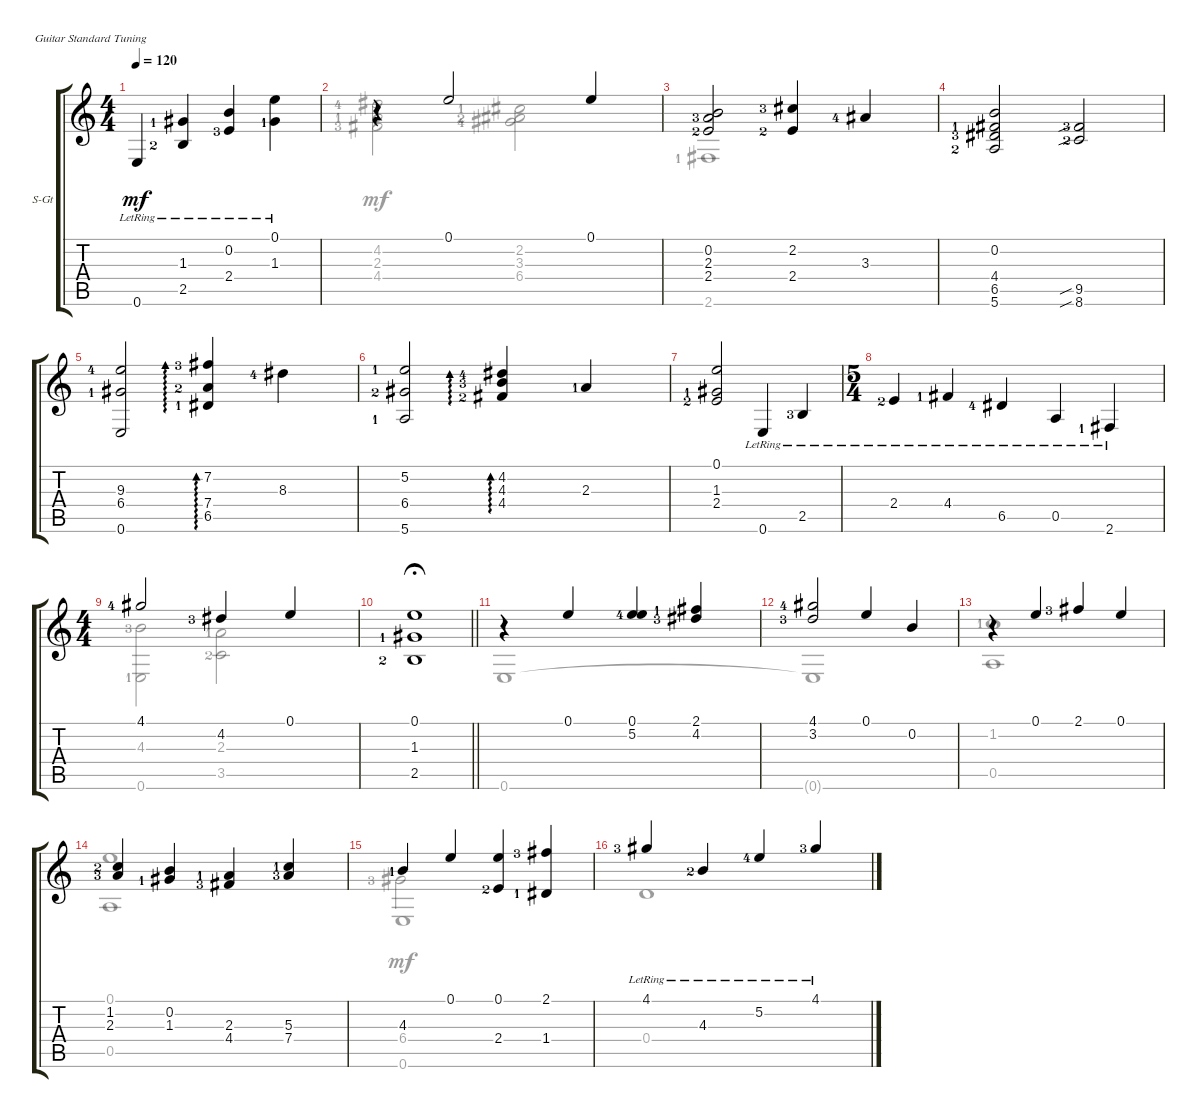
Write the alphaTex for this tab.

\defaultSystemsLayout 4
\bracketExtendMode groupsimilarinstruments
\firstSystemTrackNameOrientation horizontal
\otherSystemsTrackNameOrientation horizontal
\track ("Steel Guitar" "S-Gt") {instrument acousticguitarsteel}
\staff {score tabs}
\tuning (E4 B3 G3 D3 A2 E2)
\voice
\ts (4 4)
\tempo 120
\clef g2
\ks c
0.6{lr}.4{dy mf instrument acousticguitarsteel} (1.3{lr lf 2} 2.5{lr lf 3}).4 (0.2{lr} 2.4{lr lf 4}).4 (1.3{lr lf 2} 0.1{lr}).4 |
r.4 0.1.2 0.1.4 |
(0.2 2.4{lf 3} 2.3{lf 4}).2 (2.2{lf 4} 2.4{lf 3}).4 3.3{lf 5}.4 |
(4.4{lf 2} 6.5{lf 4} 5.6{lf 3} 0.2).2 (8.6{sib lf 3} 9.5{sib lf 4}).2 |
(0.6 9.3{lf 5} 6.4{lf 2}).2 (6.5{lf 2} 7.4{lf 3} 7.2{lf 4}).4{ad 0} 8.3{lf 5}.4 |
(6.4{lf 3} 5.6{lf 2} 5.2{lf 2}).2 (4.4{lf 3} 4.3{lf 4} 4.2{lf 5}).4{ad 0} 2.3{lf 2}.4 |
(2.4{lf 3} 1.3{lf 2} 0.1).2 0.6{lr}.4 2.5{lr lf 4}.4 |
\ts (5 4)
2.4{lr lf 3}.4 4.4{lr lf 2}.4 6.5{lr lf 5}.4 0.5{lr}.4 2.6{lr lf 2}.4 |
\ts (4 4)
4.1{lf 5}.2 4.2{lf 4}.4 0.1.4 |
\barLineRight lightlight
(0.1 1.3{lf 2} 2.5{lf 3}).1{fermata (medium 0.81)} |
r.4 0.1.4 (0.1 5.2{lf 5}).4 (4.2{lf 4} 2.1{lf 2}).4 |
(3.2{lf 4} 4.1{lf 5}).2 0.1.4 0.2.4 |
r.4 0.1.4 2.1{lf 4}.4 0.1.4 |
(1.2{lf 3} 2.3{lf 4}).4 (0.2 1.3{lf 2}).4 (4.4{lf 4} 2.3{lf 2}).4 (5.3{lf 2} 7.4{lf 4}).4 |
4.3{lf 2}.4 0.1.4 (0.1 2.4{lf 3}).4 (2.1{lf 4} 1.4{lf 2}).4 |
4.1{lr lf 4}.4 4.3{lr lf 3}.4 5.2{lr lf 5}.4 4.1{lr lf 4}.4
\voice
\clef g2
\ottava regular
\simile none
\ks c
|
(2.3{lf 2} 4.2{lf 5} 4.4{lf 4}).2 (2.2{lf 2} 3.3{lf 3} 6.4{lf 5}).2 |
2.6{lf 2}.1 |
|
|
|
|
|
(0.6{lf 2} 4.3{lf 4}).2 (3.5{lf 3} 2.3{lf 2}).2 |
\barLineRight lightlight
|
0.6.1 |
0.6{t}.1 |
(0.5 1.2{lf 2}).1 |
(0.5 0.1).1 |
0.6.1 |
0.4.1
\voice
\clef g2
\ottava regular
\simile none
\ks c
|
|
|
|
|
|
|
|
|
\barLineRight lightlight
|
|
|
|
|
6.4{lf 4}.2 |
